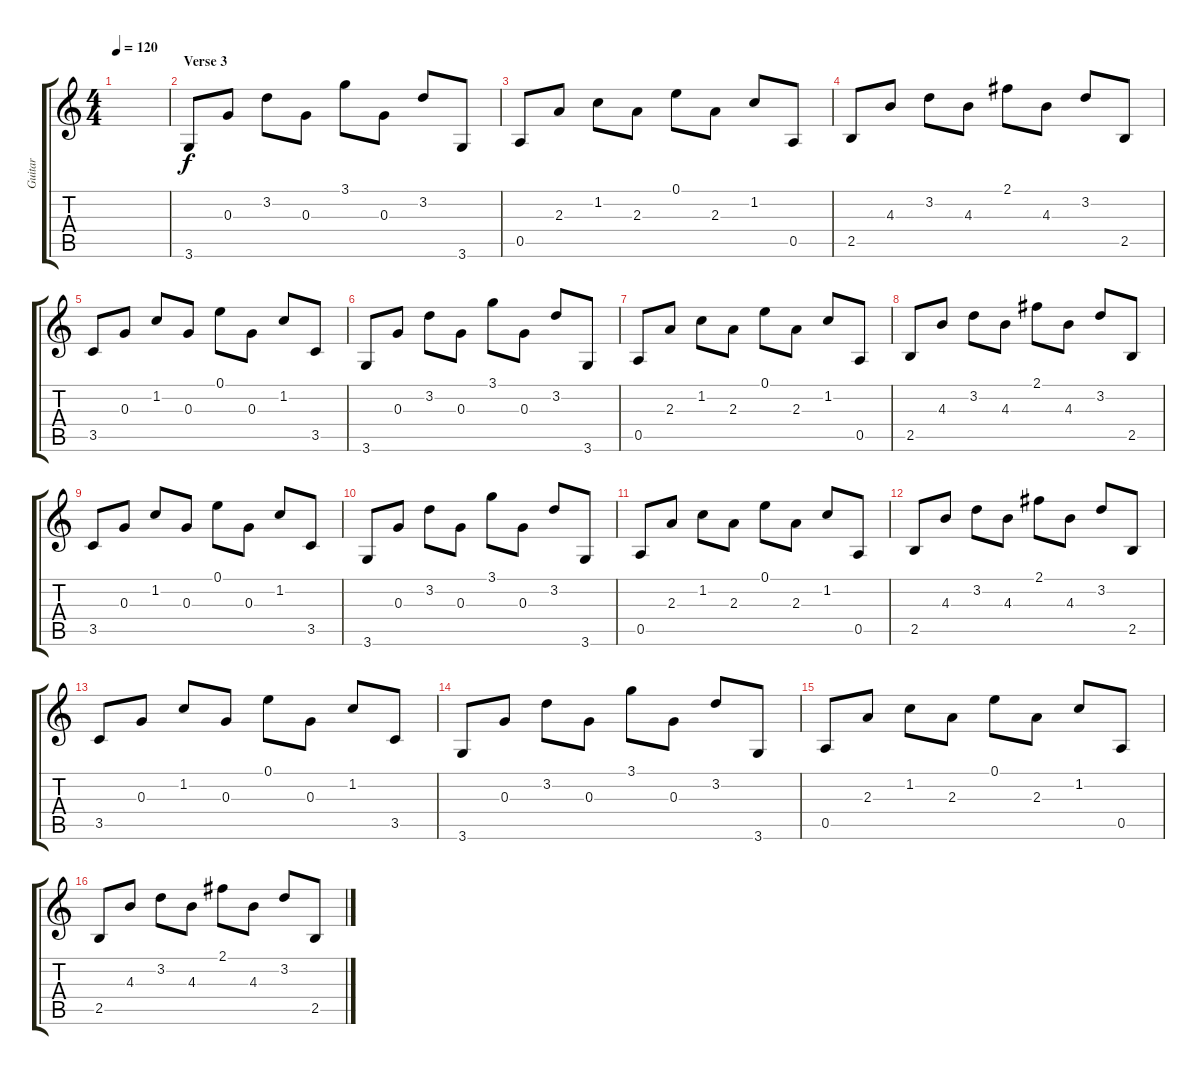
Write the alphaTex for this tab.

\track ("Guitar" "Guitar") {instrument acousticguitarsteel}
\staff {score tabs}
\tuning (E4 B3 G3 D3 A2 E2) {hide}
\ts (4 4)
\tempo 120
\clef g2
\ks c
|
\section ("" "Verse 3")
3.6.8 0.3.8 3.2.8 0.3.8 3.1.8 0.3.8 3.2.8 3.6.8 |
0.5.8 2.3.8 1.2.8 2.3.8 0.1.8 2.3.8 1.2.8 0.5.8 |
2.5.8 4.3.8 3.2.8 4.3.8 2.1.8 4.3.8 3.2.8 2.5.8 |
3.5.8 0.3.8 1.2.8 0.3.8 0.1.8 0.3.8 1.2.8 3.5.8 |
3.6.8 0.3.8 3.2.8 0.3.8 3.1.8 0.3.8 3.2.8 3.6.8 |
0.5.8 2.3.8 1.2.8 2.3.8 0.1.8 2.3.8 1.2.8 0.5.8 |
2.5.8 4.3.8 3.2.8 4.3.8 2.1.8 4.3.8 3.2.8 2.5.8 |
3.5.8 0.3.8 1.2.8 0.3.8 0.1.8 0.3.8 1.2.8 3.5.8 |
3.6.8 0.3.8 3.2.8 0.3.8 3.1.8 0.3.8 3.2.8 3.6.8 |
0.5.8 2.3.8 1.2.8 2.3.8 0.1.8 2.3.8 1.2.8 0.5.8 |
2.5.8 4.3.8 3.2.8 4.3.8 2.1.8 4.3.8 3.2.8 2.5.8 |
3.5.8 0.3.8 1.2.8 0.3.8 0.1.8 0.3.8 1.2.8 3.5.8 |
3.6.8 0.3.8 3.2.8 0.3.8 3.1.8 0.3.8 3.2.8 3.6.8 |
0.5.8 2.3.8 1.2.8 2.3.8 0.1.8 2.3.8 1.2.8 0.5.8 |
2.5.8 4.3.8 3.2.8 4.3.8 2.1.8 4.3.8 3.2.8 2.5.8
